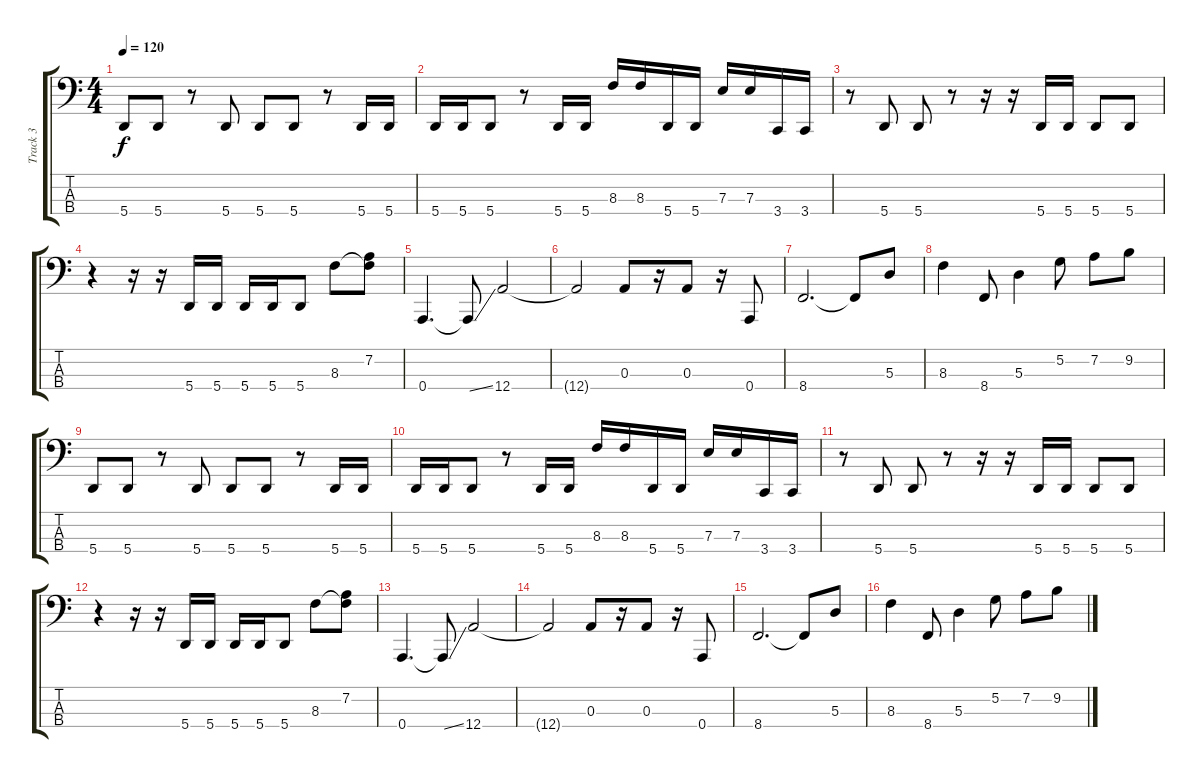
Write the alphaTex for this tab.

\track ("Track 3" "Track 3") {instrument electricbassfinger}
\staff {score tabs}
\tuning (G2 D2 A1 A0) {hide}
\ts (4 4)
\tempo 120
\clef f4
\ks c
5.4.8{dy f} 5.4.8 r.8 5.4.8 5.4.8 5.4.8 r.8 5.4.16 5.4.16 |
5.4.16 5.4.16 5.4.8 r.8 5.4.16 5.4.16 8.3.16 8.3.16 5.4.16 5.4.16 7.3.16 7.3.16 3.4.16 3.4.16 |
r.8 5.4.8 5.4.8 r.8 r.16 r.16 5.4.16 5.4.16 5.4.8 5.4.8 |
r.4 r.16 r.16 5.4.16 5.4.16 5.4.16 5.4.16 5.4.8 8.3.8 (7.2 8.3{t}).8 |
0.4.4{d} 0.4{ss t}.8 12.4.2 |
12.4{t}.2 0.3.8 r.16 0.3.8 r.16 0.4.8 |
8.4.2{d} 8.4{t}.8 5.3.8 |
8.3.4 8.4.8 5.3.4 5.2.8 7.2.8 9.2.8 |
5.4.8 5.4.8 r.8 5.4.8 5.4.8 5.4.8 r.8 5.4.16 5.4.16 |
5.4.16 5.4.16 5.4.8 r.8 5.4.16 5.4.16 8.3.16 8.3.16 5.4.16 5.4.16 7.3.16 7.3.16 3.4.16 3.4.16 |
r.8 5.4.8 5.4.8 r.8 r.16 r.16 5.4.16 5.4.16 5.4.8 5.4.8 |
r.4 r.16 r.16 5.4.16 5.4.16 5.4.16 5.4.16 5.4.8 8.3.8 (7.2 8.3{t}).8 |
0.4.4{d} 0.4{ss t}.8 12.4.2 |
12.4{t}.2 0.3.8 r.16 0.3.8 r.16 0.4.8 |
8.4.2{d} 8.4{t}.8 5.3.8 |
8.3.4 8.4.8 5.3.4 5.2.8 7.2.8 9.2.8
